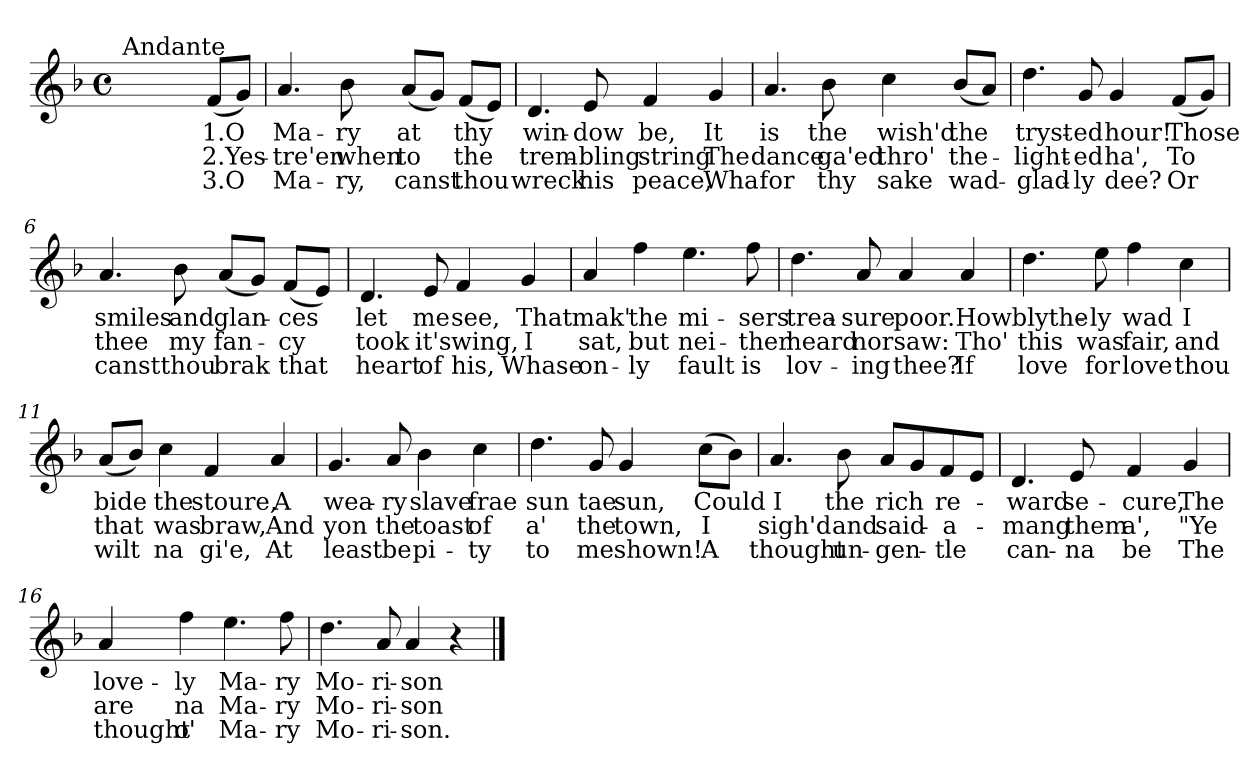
**kern	**text	**text	**text
*part1	*part1	*part1	*part1
*staff1	*staff1	*staff1	*staff1
*clefG2	*	*	*
*k[b-]	*	*	*
*F:	*	*	*
*M4/4	*	*	*
*met(c)	*	*	*
=1	=1	=1	=1
!LO:TX:a:t=Andante	!	!	!
2.ryy	.	.	.
!	!LO:LY:b	!LO:LY:b	!LO:LY:b
(<8f/L	1.O	2.Yes-	3.O
8g/J)	.	.	.
=2	=2	=2	=2
!	!LO:LY:b	!LO:LY:b	!LO:LY:b
4.a/	Ma-	-tre'en	Ma-
!	!LO:LY:b	!LO:LY:b	!LO:LY:b
8b-\	-ry	when	-ry,
!	!LO:LY:b	!LO:LY:b	!LO:LY:b
(<8a/L	at	to	canst
8g/J)	.	.	.
!	!LO:LY:b	!LO:LY:b	!LO:LY:b
(<8f/L	thy	the	thou
8e/J)	.	.	.
=3	=3	=3	=3
!	!LO:LY:b	!LO:LY:b	!LO:LY:b
4.d/	win-	trem-	wreck
!	!LO:LY:b	!LO:LY:b	!LO:LY:b
8e/	-dow	-bling	his
!	!LO:LY:b	!LO:LY:b	!LO:LY:b
4f/	be,	string	peace,
!	!LO:LY:b	!LO:LY:b	!LO:LY:b
4g/	It	The	Wha
=4	=4	=4	=4
!	!LO:LY:b	!LO:LY:b	!LO:LY:b
4.a/	is	dance	for
!	!LO:LY:b	!LO:LY:b	!LO:LY:b
8b-\	the	ga'ed	thy
!	!LO:LY:b	!LO:LY:b	!LO:LY:b
4cc\	wish'd	thro'	sake
!	!LO:LY:b	!LO:LY:b	!LO:LY:b
(<8b-/L	the	the-	wad-
8a/J)	.	.	.
=5	=5	=5	=5
!	!LO:LY:b	!LO:LY:b	!LO:LY:b
4.dd\	tryst-	-light-	-glad-
!	!LO:LY:b	!LO:LY:b	!LO:LY:b
8g/	-ed	-ed	-ly
!	!LO:LY:b	!LO:LY:b	!LO:LY:b
4g/	hour!	ha',	dee?
!	!LO:LY:b	!LO:LY:b	!LO:LY:b
(<8f/L	Those	To	Or
8g/J)	.	.	.
!!LO:LB:g=z
=6	=6	=6	=6
!	!LO:LY:b	!LO:LY:b	!LO:LY:b
4.a/	smiles	thee	canst
!	!LO:LY:b	!LO:LY:b	!LO:LY:b
8b-\	and	my	thou
!	!LO:LY:b	!LO:LY:b	!LO:LY:b
(<8a/L	glan-	fan-	brak
8g/J)	.	.	.
!	!LO:LY:b	!LO:LY:b	!LO:LY:b
(<8f/L	-ces	-cy	that
8e/J)	.	.	.
=7	=7	=7	=7
!	!LO:LY:b	!LO:LY:b	!LO:LY:b
4.d/	let	took	heart
!	!LO:LY:b	!LO:LY:b	!LO:LY:b
8e/	me	it's	of
!	!LO:LY:b	!LO:LY:b	!LO:LY:b
4f/	see,	wing,	his,
!	!LO:LY:b	!LO:LY:b	!LO:LY:b
4g/	That	I	Whase
=8	=8	=8	=8
!	!LO:LY:b	!LO:LY:b	!LO:LY:b
4a/	mak'	sat,	on-
!	!LO:LY:b	!LO:LY:b	!LO:LY:b
4ff\	the	but	-ly
!	!LO:LY:b	!LO:LY:b	!LO:LY:b
4.ee\	mi-	nei-	fault
!	!LO:LY:b	!LO:LY:b	!LO:LY:b
8ff\	-sers	-ther	is
=9	=9	=9	=9
!	!LO:LY:b	!LO:LY:b	!LO:LY:b
4.dd\	trea-	heard	lov-
!	!LO:LY:b	!LO:LY:b	!LO:LY:b
8a/	-sure	nor	-ing
!	!LO:LY:b	!LO:LY:b	!LO:LY:b
4a/	poor.	saw:	thee?
!	!LO:LY:b	!LO:LY:b	!LO:LY:b
4a/	How	Tho'	If
!!LO:LB:g=z
=10	=10	=10	=10
!	!LO:LY:b	!LO:LY:b	!LO:LY:b
4.dd\	blythe-	this	love
!	!LO:LY:b	!LO:LY:b	!LO:LY:b
8ee\	-ly	was	for
!	!LO:LY:b	!LO:LY:b	!LO:LY:b
4ff\	wad	fair,	love
!	!LO:LY:b	!LO:LY:b	!LO:LY:b
4cc\	I	and	thou
=11	=11	=11	=11
!	!LO:LY:b	!LO:LY:b	!LO:LY:b
(<8a/L	bide	that	wilt
8b-/J)	.	.	.
!	!LO:LY:b	!LO:LY:b	!LO:LY:b
4cc\	the	was	na
!	!LO:LY:b	!LO:LY:b	!LO:LY:b
4f/	stoure,	braw,	gi'e,
!	!LO:LY:b	!LO:LY:b	!LO:LY:b
4a/	A	And	At
=12	=12	=12	=12
!	!LO:LY:b	!LO:LY:b	!LO:LY:b
4.g/	wea-	yon	least
!	!LO:LY:b	!LO:LY:b	!LO:LY:b
8a/	-ry	the	be
!	!LO:LY:b	!LO:LY:b	!LO:LY:b
4b-\	slave	toast	pi-
!	!LO:LY:b	!LO:LY:b	!LO:LY:b
4cc\	frae	of	-ty
=13	=13	=13	=13
!	!LO:LY:b	!LO:LY:b	!LO:LY:b
4.dd\	sun	a'	to
!	!LO:LY:b	!LO:LY:b	!LO:LY:b
8g/	tae	the	me
!	!LO:LY:b	!LO:LY:b	!LO:LY:b
4g/	sun,	town,	shown!
!	!LO:LY:b	!LO:LY:b	!LO:LY:b
(>8cc\L	Could	I	A
8b-\J)	.	.	.
!!LO:LB:g=z
=14	=14	=14	=14
!	!LO:LY:b	!LO:LY:b	!LO:LY:b
4.a/	I	sigh'd	thought
!	!LO:LY:b	!LO:LY:b	!LO:LY:b
8b-\	the	and	un-
!	!LO:LY:b	!LO:LY:b	!LO:LY:b
8a/L	rich	said-	-gen-
8g/	.	.	.
!	!LO:LY:b	!LO:LY:b	!LO:LY:b
8f/	re-	-a-	-tle
8e/J	.	.	.
=15	=15	=15	=15
!	!LO:LY:b	!LO:LY:b	!LO:LY:b
4.d/	-ward	-mang	can-
!	!LO:LY:b	!LO:LY:b	!LO:LY:b
8e/	se-	them	-na
!	!LO:LY:b	!LO:LY:b	!LO:LY:b
4f/	-cure,	a',	be
!	!LO:LY:b	!LO:LY:b	!LO:LY:b
4g/	The	"Ye	The
=16	=16	=16	=16
!	!LO:LY:b	!LO:LY:b	!LO:LY:b
4a/	love-	are	thought
!	!LO:LY:b	!LO:LY:b	!LO:LY:b
4ff\	-ly	na	o'
!	!LO:LY:b	!LO:LY:b	!LO:LY:b
4.ee\	Ma-	Ma-	Ma-
!	!LO:LY:b	!LO:LY:b	!LO:LY:b
8ff\	-ry	-ry	-ry
=17	=17	=17	=17
!	!LO:LY:b	!LO:LY:b	!LO:LY:b
4.dd\	Mo-	Mo-	Mo-
!	!LO:LY:b	!LO:LY:b	!LO:LY:b
8a/	-ri-	-ri-	-ri-
!	!LO:LY:b	!LO:LY:b	!LO:LY:b
4a/	-son	-son	-son.
4r	.	.	.
==	==	==	==
*-	*-	*-	*-
